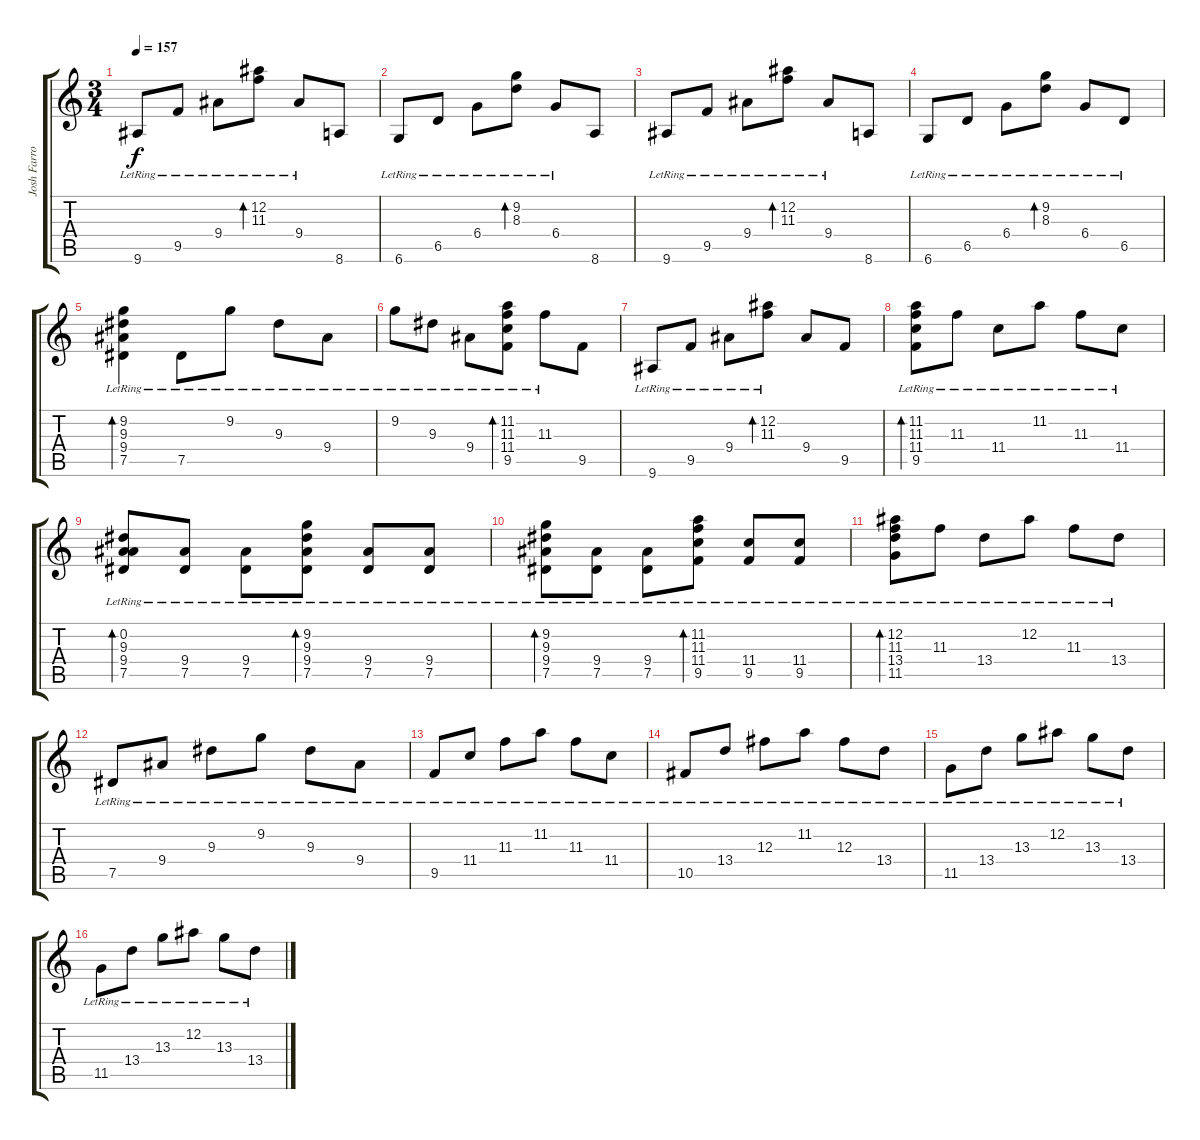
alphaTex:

\track ("Josh Farro | Lead Guitar" "Josh Farro") {instrument overdrivenguitar}
\staff {score tabs}
\tuning (Eb4 Bb3 Gb3 Db3 Ab2 Db2) {hide}
\ts (3 4)
\tempo 157
\clef g2
\ks c
9.6{lr}.8{dy f} 9.5{lr}.8 9.4{lr}.8 (12.2{lr} 11.3{lr}).8{bd 120} 9.4{lr}.8 8.6.8 |
6.6{lr}.8 6.5{lr}.8 6.4{lr}.8 (9.2{lr} 8.3{lr}).8{bd 120} 6.4{lr}.8 8.6.8 |
9.6{lr}.8 9.5{lr}.8 9.4{lr}.8 (12.2{lr} 11.3{lr}).8{bd 120} 9.4{lr}.8 8.6.8 |
6.6{lr}.8 6.5{lr}.8 6.4{lr}.8 (9.2{lr} 8.3{lr}).8{bd 120} 6.4{lr}.8 6.5{lr}.8 |
(9.2 9.3{lr} 9.4{lr} 7.5).4{bd 120} 7.5{lr}.8 9.2{lr}.8 9.3{lr}.8 9.4{lr}.8 |
9.2{lr}.8 9.3{lr}.8 9.4{lr}.8 (11.2{lr} 11.3{lr} 11.4{lr} 9.5{lr}).8{bd 120} 11.3{lr}.8 9.5.8 |
9.6{lr}.8 9.5{lr}.8 9.4{lr}.8 (12.2{lr} 11.3{lr}).8{bd 120} 9.4.8 9.5.8 |
(11.2{lr} 11.3{lr} 11.4{lr} 9.5{lr}).8{bd 120} 11.3{lr}.8 11.4{lr}.8 11.2{lr}.8 11.3{lr}.8 11.4{lr}.8 |
(0.2{lr} 9.3{lr} 9.4{lr} 7.5{lr}).8{bd 120} (9.4{lr} 7.5{lr}).8 (9.4{lr} 7.5{lr}).8 (9.2{lr} 9.3{lr} 9.4{lr} 7.5{lr}).8{bd 120} (9.4{lr} 7.5{lr}).8 (9.4{lr} 7.5{lr}).8 |
(9.2{lr} 9.3{lr} 9.4{lr} 7.5{lr}).8{bd 120} (9.4{lr} 7.5{lr}).8 (9.4{lr} 7.5{lr}).8 (11.2{lr} 11.3{lr} 11.4{lr} 9.5{lr}).8{bd 120} (11.4{lr} 9.5{lr}).8 (11.4{lr} 9.5{lr}).8 |
(12.2{lr} 11.3{lr} 13.4{lr} 11.5{lr}).8{bd 120} 11.3{lr}.8 13.4{lr}.8 12.2{lr}.8 11.3{lr}.8 13.4{lr}.8 |
7.5{lr}.8 9.4{lr}.8 9.3{lr}.8 9.2{lr}.8 9.3{lr}.8 9.4{lr}.8 |
9.5{lr}.8 11.4{lr}.8 11.3{lr}.8 11.2{lr}.8 11.3{lr}.8 11.4{lr}.8 |
10.5{lr}.8 13.4{lr}.8 12.3{lr}.8 11.2{lr}.8 12.3{lr}.8 13.4{lr}.8 |
11.5{lr}.8 13.4{lr}.8 13.3{lr}.8 12.2{lr}.8 13.3{lr}.8 13.4{lr}.8 |
11.5{lr}.8 13.4{lr}.8 13.3{lr}.8 12.2{lr}.8 13.3{lr}.8 13.4{lr}.8
